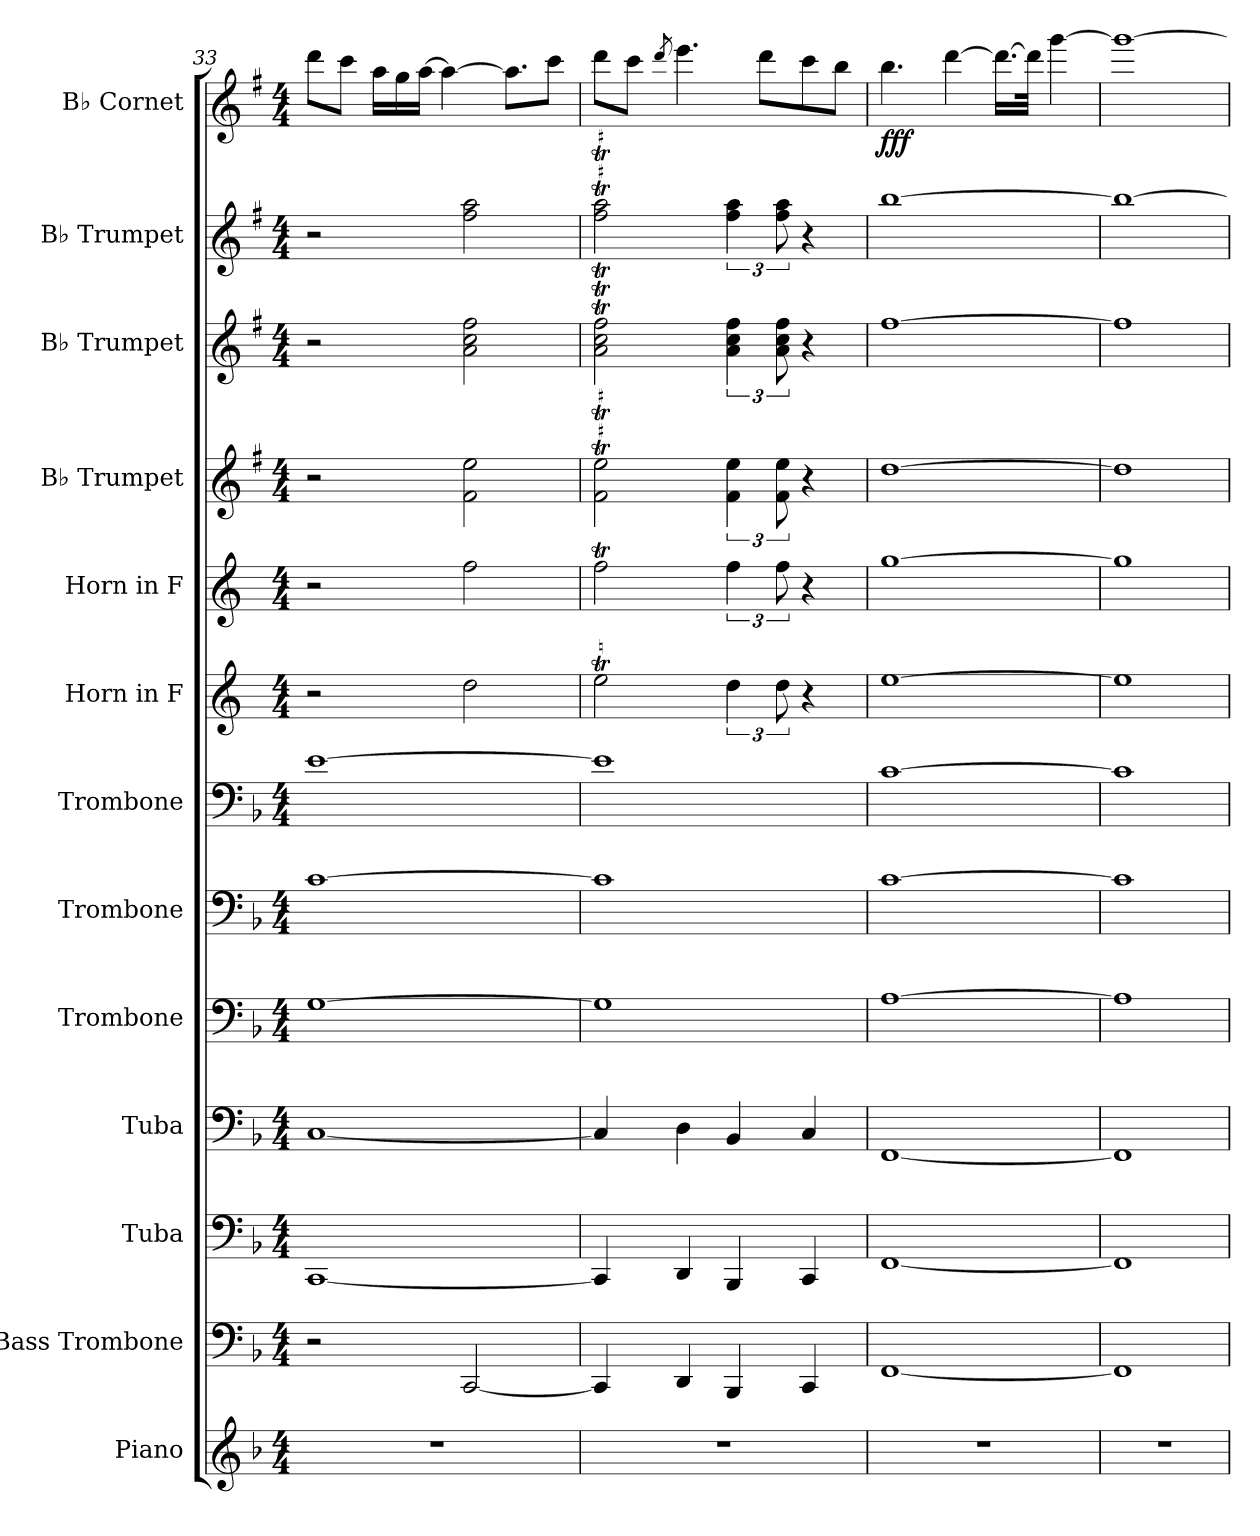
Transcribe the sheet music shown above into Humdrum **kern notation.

**kern	**kern	**kern	**kern	**kern	**kern	**kern	**kern	**kern	**kern	**kern	**kern	**kern	**dynam
*part13	*part12	*part11	*part10	*part9	*part8	*part7	*part6	*part5	*part4	*part3	*part2	*part1	*part1
*staff13	*staff12	*staff11	*staff10	*staff9	*staff8	*staff7	*staff6	*staff5	*staff4	*staff3	*staff2	*staff1	*staff1
*I"Piano	*I"Bass Trombone	*I"Tuba	*I"Tuba	*I"Trombone	*I"Trombone	*I"Trombone	*I"Horn in F	*I"Horn in F	*I"B♭ Trumpet	*I"B♭ Trumpet	*I"B♭ Trumpet	*I"B♭ Cornet	*
*I'Pno.	*I'B. Tbn.	*I'Tba.	*I'Tba.	*I'Tbn.	*I'Tbn.	*I'Tbn.	*	*	*I'B♭ Tpt.	*I'B♭ Tpt.	*I'B♭ Tpt.	*I'B♭ Cnt.	*
*clefG2	*clefF4	*clefF4	*clefF4	*clefF4	*clefF4	*clefF4	*clefG2	*clefG2	*clefG2	*clefG2	*clefG2	*clefG2	*
*	*	*	*	*	*	*	*ITrd4c7	*ITrd4c7	*ITrd1c2	*ITrd1c2	*ITrd1c2	*ITrd1c2	*
*k[b-]	*k[b-]	*k[b-]	*k[b-]	*k[b-]	*k[b-]	*k[b-]	*k[b-]	*k[b-]	*k[b-]	*k[b-]	*k[b-]	*k[b-]	*
*M4/4	*M4/4	*M4/4	*M4/4	*M4/4	*M4/4	*M4/4	*M4/4	*M4/4	*M4/4	*M4/4	*M4/4	*M4/4	*
=33	=33	=33	=33	=33	=33	=33	=33	=33	=33	=33	=33	=33	=33
1r	2r	[1CC	[1C	[1G	[1c	[1e	2r	2r	2r	2r	2r	8ccc\L	.
.	.	.	.	.	.	.	.	.	.	.	.	8bb-\J	.
.	.	.	.	.	.	.	.	.	.	.	.	16gg\LL	.
.	.	.	.	.	.	.	.	.	.	.	.	16ff\	.
.	.	.	.	.	.	.	.	.	.	.	.	[16gg\JJ	.
.	.	.	.	.	.	.	.	.	.	.	.	4gg\_	.
.	[2CC/	.	.	.	.	.	2g\	2b-\	2e\ 2dd\	2g\ 2b-\ 2ee\	2ee\ 2gg\	.	.
.	.	.	.	.	.	.	.	.	.	.	.	8.gg\L]	.
.	.	.	.	.	.	.	.	.	.	.	.	8bb-\J	.
=34	=34	=34	=34	=34	=34	=34	=34	=34	=34	=34	=34	=34	=34
1r	4CC/]	4CC/]	4C/]	1G]	1c]	1e]	2aT\	2b-T\	2e\T 2dd\T	2g\T 2b-\T 2ee\T	2ee\T 2gg\T	8ccc\L	.
.	.	.	.	.	.	.	.	.	.	.	.	8bb-\J	.
.	.	.	.	.	.	.	.	.	.	.	.	8qccc/	.
.	4DD/	4DD/	4D\	.	.	.	.	.	.	.	.	4.ddd\	.
.	4BBB-/	4BBB-/	4BB-/	.	.	.	6g\	6b-\	6e\ 6dd\	6g\ 6b-\ 6ee\	6ee\ 6gg\	.	.
.	.	.	.	.	.	.	.	.	.	.	.	8ccc\L	.
.	.	.	.	.	.	.	12g\	12b-\	12e\ 12dd\	12g\ 12b-\ 12ee\	12ee\ 12gg\	.	.
.	4CC/	4CC/	4C/	.	.	.	4r	4r	4r	4r	4r	8bb-\	.
.	.	.	.	.	.	.	.	.	.	.	.	8aa\J	.
!!LO:PB:g=z
=35	=35	=35	=35	=35	=35	=35	=35	=35	=35	=35	=35	=35	=35
!	!	!	!	!	!	!	!	!	!	!	!	!	!LO:DY:b
1r	[1FF	[1FF	[1FF	[1A	[1c	[1c	[1a	[1cc	[1cc	[1ee	[1aa	4.aa\	fff
.	.	.	.	.	.	.	.	.	.	.	.	[4ccc\	.
.	.	.	.	.	.	.	.	.	.	.	.	16.ccc\LL_	.
.	.	.	.	.	.	.	.	.	.	.	.	32ccc\JJk]	.
.	.	.	.	.	.	.	.	.	.	.	.	[4fff\	.
=36	=36	=36	=36	=36	=36	=36	=36	=36	=36	=36	=36	=36	=36
1r	1FF]	1FF]	1FF]	1A]	1c]	1c]	1a]	1cc]	1cc]	1ee]	1aa_	1fff_	.
=	=	=	=	=	=	=	=	=	=	=	=	=	=
*-	*-	*-	*-	*-	*-	*-	*-	*-	*-	*-	*-	*-	*-
